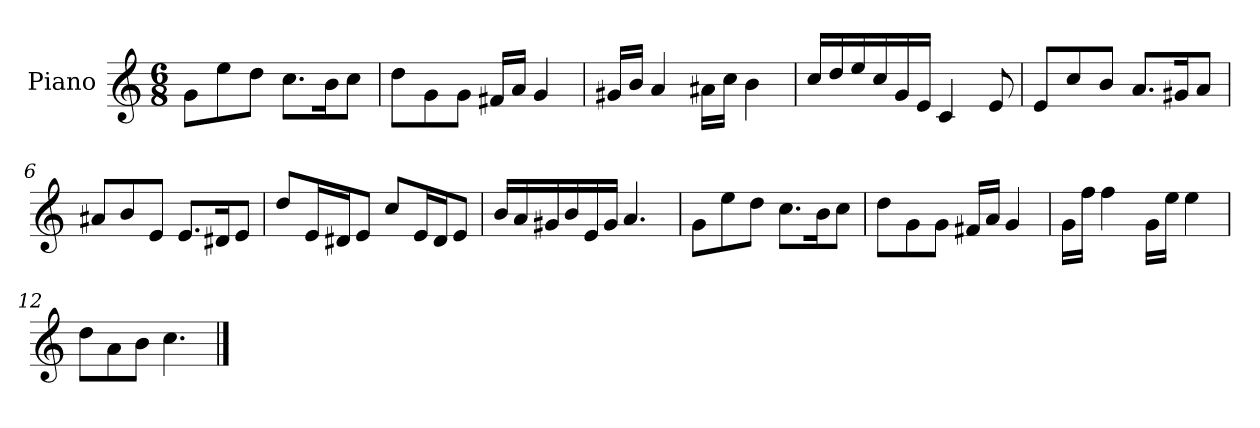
**kern
*part1
*staff1
*I"Piano
*I'Pno
*clefG2
*k[]
*C:
*M6/8
=1
8g\L
8ee\
8dd\J
8.cc\L
16b\K
8cc\J
=2
8dd\L
8g\
8g\J
16f#X/LL
16a/JJ
4g/
=3
16g#X/LL
16b/JJ
4a/
16a#X\LL
16cc\JJ
4b\
=4
16cc/LL
16dd/
16ee/
16cc/
16g/
16e/JJ
4c/
8e/
=5
8e/L
8cc/
8b/J
8.a/L
16g#X/K
8a/J
=6
8a#X/L
8b/
8e/J
8.e/L
16d#X/K
8e/J
=7
8dd/L
16e/L
16d#X/J
8e/J
8cc/L
16e/L
16d#/J
8e/J
=8
16b/LL
16a/
16g#X/
16b/
16e/
16g#/JJ
4.a/
=9
8g\L
8ee\
8dd\J
8.cc\L
16b\K
8cc\J
=10
8dd\L
8g\
8g\J
16f#X/LL
16a/JJ
4g/
=11
16g\LL
16ff\JJ
4ff\
16g\LL
16ee\JJ
4ee\
=12
8dd\L
8a\
8b\J
4.cc\
==
*-
